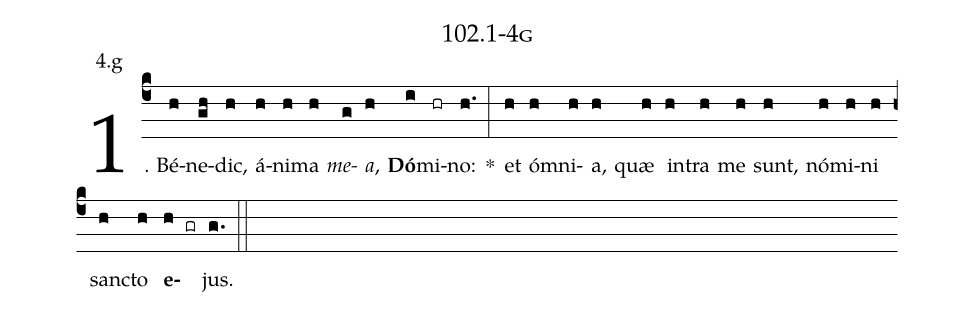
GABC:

name: 102.1-4g;
annotation: 4.g;
%%
(c4)1. Bé(h)ne(gh)dic,(h) á(h)ni(h)ma(h) <i>me</i>(g)<i>a</i>,(h) <b>Dó</b>(i)mi(hr)no:(h.) *(:) et(h) óm(h)ni(h)a,(h) quæ(h) in(h)tra(h) me(h) sunt,(h) nó(h)mi(h)ni(h) sanc(h)to(h) <b>e</b>(h gr)jus.(g.) (::)
